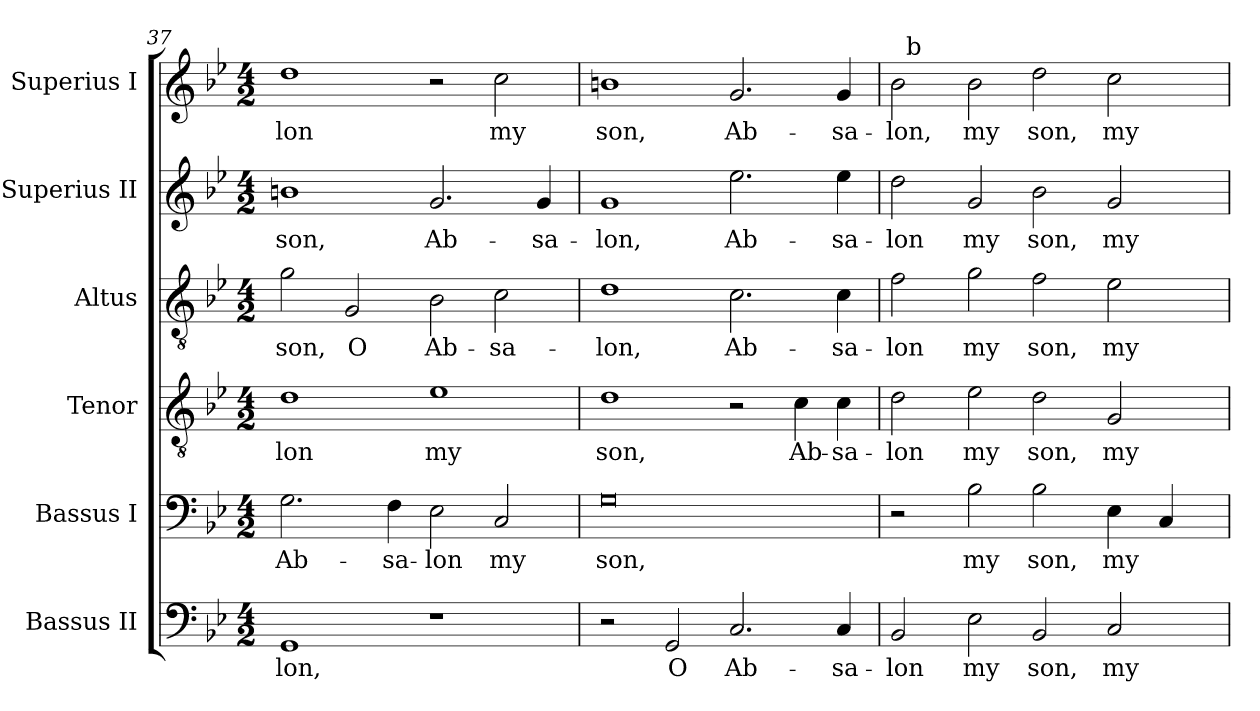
**kern	**text	**kern	**text	**kern	**text	**kern	**text	**kern	**text	**kern	**text
*part6	*part6	*part5	*part5	*part4	*part4	*part3	*part3	*part2	*part2	*part1	*part1
*staff6	*staff6	*staff5	*staff5	*staff4	*staff4	*staff3	*staff3	*staff2	*staff2	*staff1	*staff1
*I"Bassus II	*	*I"Bassus I	*	*I"Tenor	*	*I"Altus	*	*I"Superius II	*	*I"Superius I	*
!!LO:LB:g=z
*clefF4	*	*clefF4	*	*clefGv2	*	*clefGv2	*	*clefG2	*	*clefG2	*
*k[b-e-]	*	*k[b-e-]	*	*k[b-e-]	*	*k[b-e-]	*	*k[b-e-]	*	*k[b-e-]	*
*B-:	*	*B-:	*	*B-:	*	*B-:	*	*B-:	*	*B-:	*
*M4/2	*	*M4/2	*	*M4/2	*	*M4/2	*	*M4/2	*	*M4/2	*
=37	=37	=37	=37	=37	=37	=37	=37	=37	=37	=37	=37
!	!LO:LY:b:color=#000000	!	!	!	!	!	!	!	!	!	!
!	!	!	!LO:LY:b:color=#000000	!	!	!	!	!	!	!	!
!	!	!	!	!	!LO:LY:b:color=#000000	!	!	!	!	!	!
!	!	!	!	!	!	!	!LO:LY:b:color=#000000	!	!	!	!
!	!	!	!	!	!	!	!	!	!LO:LY:b:color=#000000	!	!
!	!	!	!	!	!	!	!	!	!	!	!LO:LY:b:color=#000000
1GGi	-lon,	2.Gi\	Ab-	1di	-lon	2gi\	son,	1bni	son,	1ddi	-lon
!	!	!	!	!	!	!	!LO:LY:b:color=#000000	!	!	!	!
.	.	.	.	.	.	2Gi/	O	.	.	.	.
!	!	!	!LO:LY:b:color=#000000	!	!	!	!	!	!	!	!
.	.	4Fi\	-sa-	.	.	.	.	.	.	.	.
!	!	!	!LO:LY:b:color=#000000	!	!	!	!	!	!	!	!
!	!	!	!	!	!LO:LY:b:color=#000000	!	!	!	!	!	!
!	!	!	!	!	!	!	!LO:LY:b:color=#000000	!	!	!	!
!	!	!	!	!	!	!	!	!	!LO:LY:b:color=#000000	!	!
1r	.	2E-i\	-lon	1e-i	my	2B-i\	Ab-	2.gi/	Ab-	2r	.
!	!	!	!LO:LY:b:color=#000000	!	!	!	!	!	!	!	!
!	!	!	!	!	!	!	!LO:LY:b:color=#000000	!	!	!	!
!	!	!	!	!	!	!	!	!	!	!	!LO:LY:b:color=#000000
.	.	2Ci/	my	.	.	2ci\	-sa-	.	.	2cci\	my
!	!	!	!	!	!	!	!	!	!LO:LY:b:color=#000000	!	!
.	.	.	.	.	.	.	.	4gi/	-sa-	.	.
=38	=38	=38	=38	=38	=38	=38	=38	=38	=38	=38	=38
!	!	!	!LO:LY:b:color=#000000	!	!	!	!	!	!	!	!
!	!	!	!	!	!LO:LY:b:color=#000000	!	!	!	!	!	!
!	!	!	!	!	!	!	!LO:LY:b:color=#000000	!	!	!	!
!	!	!	!	!	!	!	!	!	!LO:LY:b:color=#000000	!	!
!	!	!	!	!	!	!	!	!	!	!	!LO:LY:b:color=#000000
2r	.	0Gi	son,	1di	son,	1di	-lon,	1gi	-lon,	1bni	son,
!	!LO:LY:b:color=#000000	!	!	!	!	!	!	!	!	!	!
2GGi/	O	.	.	.	.	.	.	.	.	.	.
!	!LO:LY:b:color=#000000	!	!	!	!	!	!	!	!	!	!
!	!	!	!	!	!	!	!LO:LY:b:color=#000000	!	!	!	!
!	!	!	!	!	!	!	!	!	!LO:LY:b:color=#000000	!	!
!	!	!	!	!	!	!	!	!	!	!	!LO:LY:b:color=#000000
2.Ci/	Ab-	.	.	2r	.	2.ci\	Ab-	2.ee-i\	Ab-	2.gi/	Ab-
!	!	!	!	!	!LO:LY:b:color=#000000	!	!	!	!	!	!
.	.	.	.	4ci\	Ab-	.	.	.	.	.	.
!	!LO:LY:b:color=#000000	!	!	!	!	!	!	!	!	!	!
!	!	!	!	!	!LO:LY:b:color=#000000	!	!	!	!	!	!
!	!	!	!	!	!	!	!LO:LY:b:color=#000000	!	!	!	!
!	!	!	!	!	!	!	!	!	!LO:LY:b:color=#000000	!	!
!	!	!	!	!	!	!	!	!	!	!	!LO:LY:b:color=#000000
4Ci/	-sa-	.	.	4ci\	-sa-	4ci\	-sa-	4ee-i\	-sa-	4gi/	-sa-
=39	=39	=39	=39	=39	=39	=39	=39	=39	=39	=39	=39
!	!LO:LY:b:color=#000000	!	!	!	!	!	!	!	!	!	!
!	!	!	!	!	!LO:LY:b:color=#000000	!	!	!	!	!	!
!	!	!	!	!	!	!	!LO:LY:b:color=#000000	!	!	!	!
!	!	!	!	!	!	!	!	!	!LO:LY:b:color=#000000	!	!
!	!	!	!	!	!	!	!	!	!	!	!LO:LY:b:color=#000000
*	*	*	*	*	*	*	*	*	*	*^	*
2BB-i/	-lon	2r	.	2di\	-lon	2fi\	-lon	2ddi\	-lon	2b-i\	32ryy	-lon,
.	.	.	.	.	.	.	.	.	.	.	256ryy	.
!	!	!	!	!	!	!	!	!	!	!	!LO:TX:a:t=b	!
.	.	.	.	.	.	.	.	.	.	.	1ryy	.
!	!LO:LY:b:color=#000000	!	!	!	!	!	!	!	!	!	!	!
!	!	!	!LO:LY:b:color=#000000	!	!	!	!	!	!	!	!	!
!	!	!	!	!	!LO:LY:b:color=#000000	!	!	!	!	!	!	!
!	!	!	!	!	!	!	!LO:LY:b:color=#000000	!	!	!	!	!
!	!	!	!	!	!	!	!	!	!LO:LY:b:color=#000000	!	!	!
!	!	!	!	!	!	!	!	!	!	!	!	!LO:LY:b:color=#000000
2E-i\	my	2B-i\	my	2e-i\	my	2gi\	my	2gi/	my	2b-i\	.	my
!	!LO:LY:b:color=#000000	!	!	!	!	!	!	!	!	!	!	!
!	!	!	!LO:LY:b:color=#000000	!	!	!	!	!	!	!	!	!
!	!	!	!	!	!LO:LY:b:color=#000000	!	!	!	!	!	!	!
!	!	!	!	!	!	!	!LO:LY:b:color=#000000	!	!	!	!	!
!	!	!	!	!	!	!	!	!	!LO:LY:b:color=#000000	!	!	!
!	!	!	!	!	!	!	!	!	!	!	!	!LO:LY:b:color=#000000
2BB-i/	son,	2B-i\	son,	2di\	son,	2fi\	son,	2b-i\	son,	2ddi\	.	son,
.	.	.	.	.	.	.	.	.	.	.	2ryy	.
!	!LO:LY:b:color=#000000	!	!	!	!	!	!	!	!	!	!	!
!	!	!	!LO:LY:b:color=#000000	!	!	!	!	!	!	!	!	!
!	!	!	!	!	!LO:LY:b:color=#000000	!	!	!	!	!	!	!
!	!	!	!	!	!	!	!LO:LY:b:color=#000000	!	!	!	!	!
!	!	!	!	!	!	!	!	!	!LO:LY:b:color=#000000	!	!	!
!	!	!	!	!	!	!	!	!	!	!	!	!LO:LY:b:color=#000000
2Ci/	my	4E-i\	my	2Gi/	my	2e-i\	my	2gi/	my	2cci\	.	my
.	.	.	.	.	.	.	.	.	.	.	4ryy	.
.	.	4Ci/	.	.	.	.	.	.	.	.	.	.
.	.	.	.	.	.	.	.	.	.	.	8ryy	.
.	.	.	.	.	.	.	.	.	.	.	16ryy	.
.	.	.	.	.	.	.	.	.	.	.	64..ryy	.
*	*	*	*	*	*	*	*	*	*	*v	*v	*
=	=	=	=	=	=	=	=	=	=	=	=
*-	*-	*-	*-	*-	*-	*-	*-	*-	*-	*-	*-
